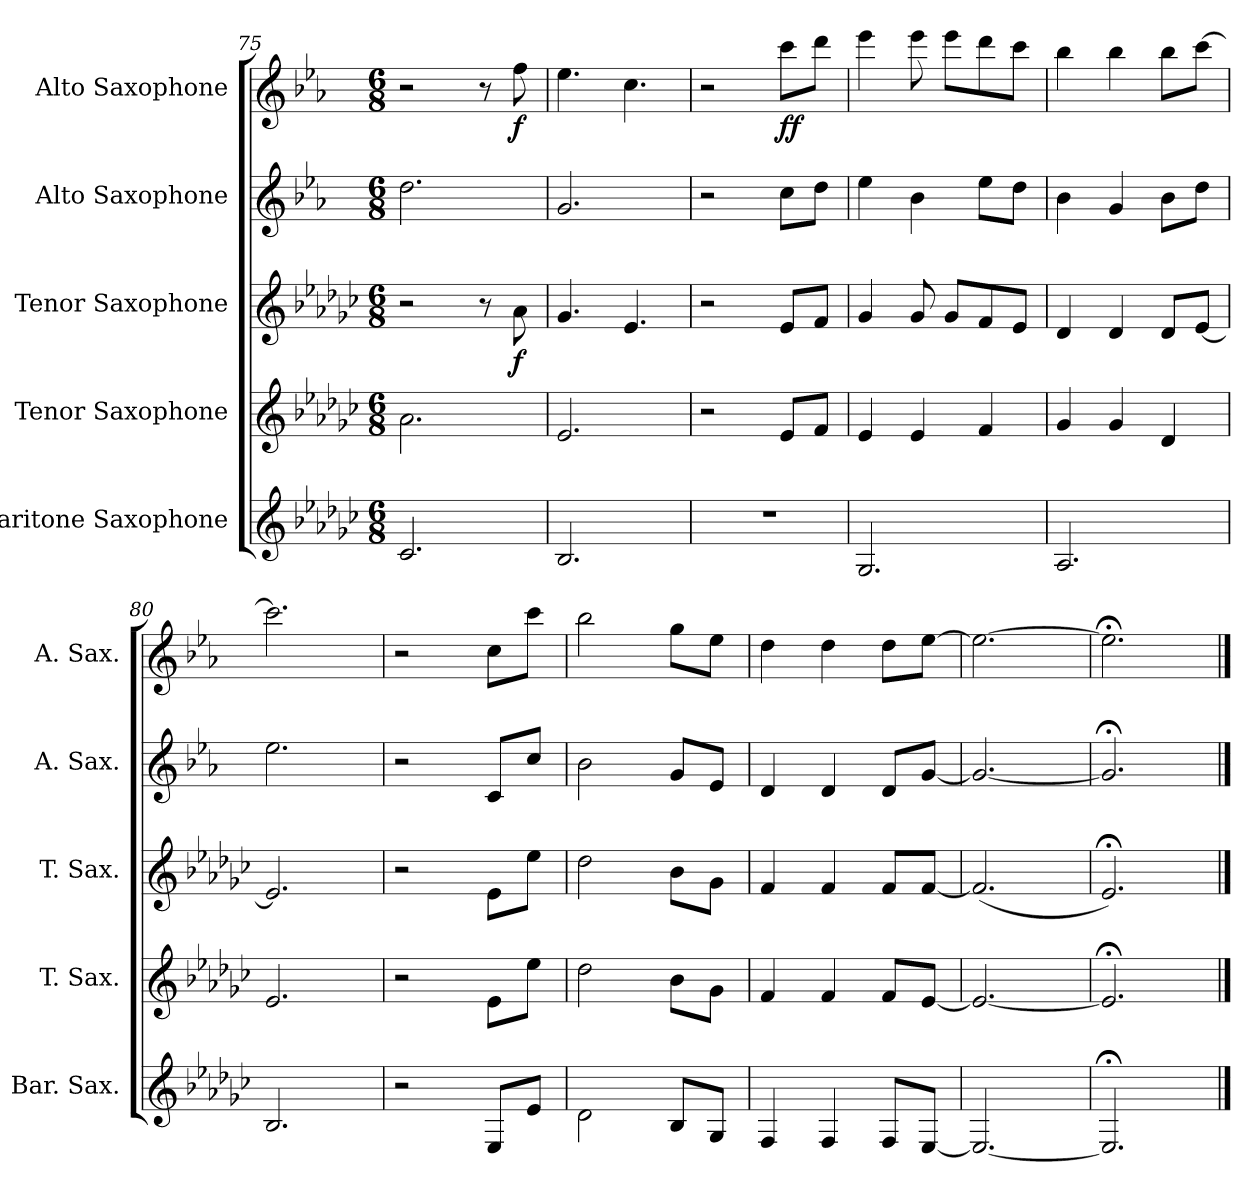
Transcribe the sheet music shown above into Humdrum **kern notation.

**kern	**kern	**kern	**dynam	**kern	**kern	**dynam
*part5	*part4	*part3	*part3	*part2	*part1	*part1
*staff5	*staff4	*staff3	*staff3	*staff2	*staff1	*staff1
*I"Baritone Saxophone	*I"Tenor Saxophone	*I"Tenor Saxophone	*	*I"Alto Saxophone	*I"Alto Saxophone	*
*I'Bar. Sax.	*I'T. Sax.	*I'T. Sax.	*	*I'A. Sax.	*I'A. Sax.	*
*clefG2	*clefG2	*clefG2	*	*clefG2	*clefG2	*
*ITrd12c21	*ITrd8c14	*ITrd8c14	*	*ITrd5c9	*ITrd5c9	*
*k[b-e-a-d-g-c-]	*k[b-e-a-d-g-c-]	*k[b-e-a-d-g-c-]	*	*k[b-e-a-d-g-c-]	*k[b-e-a-d-g-c-]	*
*M6/8	*M6/8	*M6/8	*	*M6/8	*M6/8	*
=75	=75	=75	=75	=75	=75	=75
2.C-/	2.A-\	2r	.	2.f\	2r	.
.	.	8r	.	.	8r	.
!	!	!	!LO:DY:b	!	!	!LO:DY:b
.	.	8A-\	f	.	8a-\	f
=76	=76	=76	=76	=76	=76	=76
2.BB-/	2.E-/	4.G-/	.	2.B-/	4.g-\	.
.	.	4.E-/	.	.	4.e-\	.
=77	=77	=77	=77	=77	=77	=77
2.r	2r	2r	.	2r	2r	.
!	!	!	!	!	!	!LO:DY:b
.	8E-/L	8E-/L	.	8e-\L	8ee-\L	ff
.	8F/J	8F/J	.	8f\J	8ff\J	.
=78	=78	=78	=78	=78	=78	=78
2.GG-/	4E-/	4G-/	.	4g-\	4gg-\	.
.	4E-/	8G-/	.	4d-\	8gg-\	.
.	.	8G-/L	.	.	8gg-\L	.
.	4F/	8F/	.	8g-\L	8ff\	.
.	.	8E-/J	.	8f\J	8ee-\J	.
=79	=79	=79	=79	=79	=79	=79
2.AA-/	4G-/	4D-/	.	4d-\	4dd-\	.
.	4G-/	4D-/	.	4B-/	4dd-\	.
.	4D-/	8D-/L	.	8d-\L	8dd-\L	.
.	.	[8E-/J	.	8f\J	[8ee-\J	.
=80	=80	=80	=80	=80	=80	=80
2.BB-/	2.E-/	2.E-/]	.	2.g-\	2.ee-\]	.
=81	=81	=81	=81	=81	=81	=81
2r	2r	2r	.	2r	2r	.
8EE-/L	8E-\L	8E-\L	.	8E-/L	8e-\L	.
8E-/J	8e-\J	8e-\J	.	8e-/J	8ee-\J	.
=82	=82	=82	=82	=82	=82	=82
2D-\	2d-\	2d-\	.	2d-\	2dd-\	.
8BB-/L	8B-\L	8B-\L	.	8B-/L	8b-\L	.
8GG-/J	8G-\J	8G-\J	.	8G-/J	8g-\J	.
!!LO:LB:g=z
=83	=83	=83	=83	=83	=83	=83
4FF/	4F/	4F/	.	4F/	4f\	.
4FF/	4F/	4F/	.	4F/	4f\	.
8FF/L	8F/L	8F/L	.	8F/L	8f\L	.
[8EE-/J	[8E-/J	[8F/J	.	[8B-/J	[8g-\J	.
=84	=84	=84	=84	=84	=84	=84
*	*	*	*	*	*MM120	*
2.EE-/_	2.E-/_	(2.F/]	.	2.B-/_	2.g-\_	.
=85	=85	=85	=85	=85	=85	=85
2.EE-;</]	2.E-;</]	2.E-;</)	.	2.B-;</]	2.g-;<\]	.
==	==	==	==	==	==	==
*-	*-	*-	*-	*-	*-	*-
